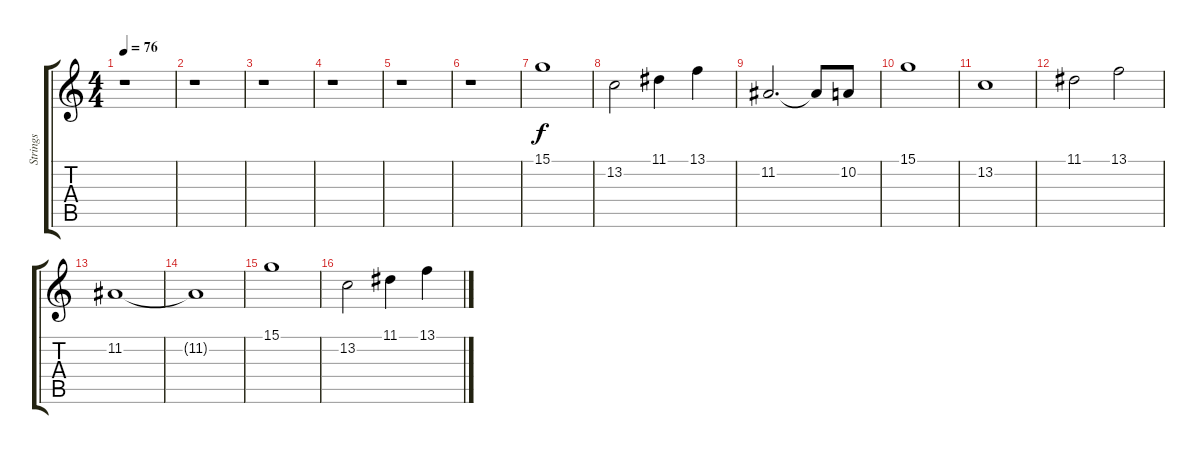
\track ("Strings" "Strings") {instrument stringensemble2}
\staff {score tabs}
\tuning (E4 B3 G3 D3 A2 E2) {hide}
\ts (4 4)
\tempo 76
\clef g2
\ks c
r.1{dy f} |
r.1 |
r.1 |
r.1 |
r.1 |
r.1 |
15.1.1 |
13.2.2 11.1.4 13.1.4 |
11.2.2{d} 11.2{t}.8 10.2.8 |
15.1.1 |
13.2.1 |
11.1.2 13.1.2 |
11.2.1 |
11.2{t}.1 |
15.1.1 |
13.2.2 11.1.4 13.1.4
